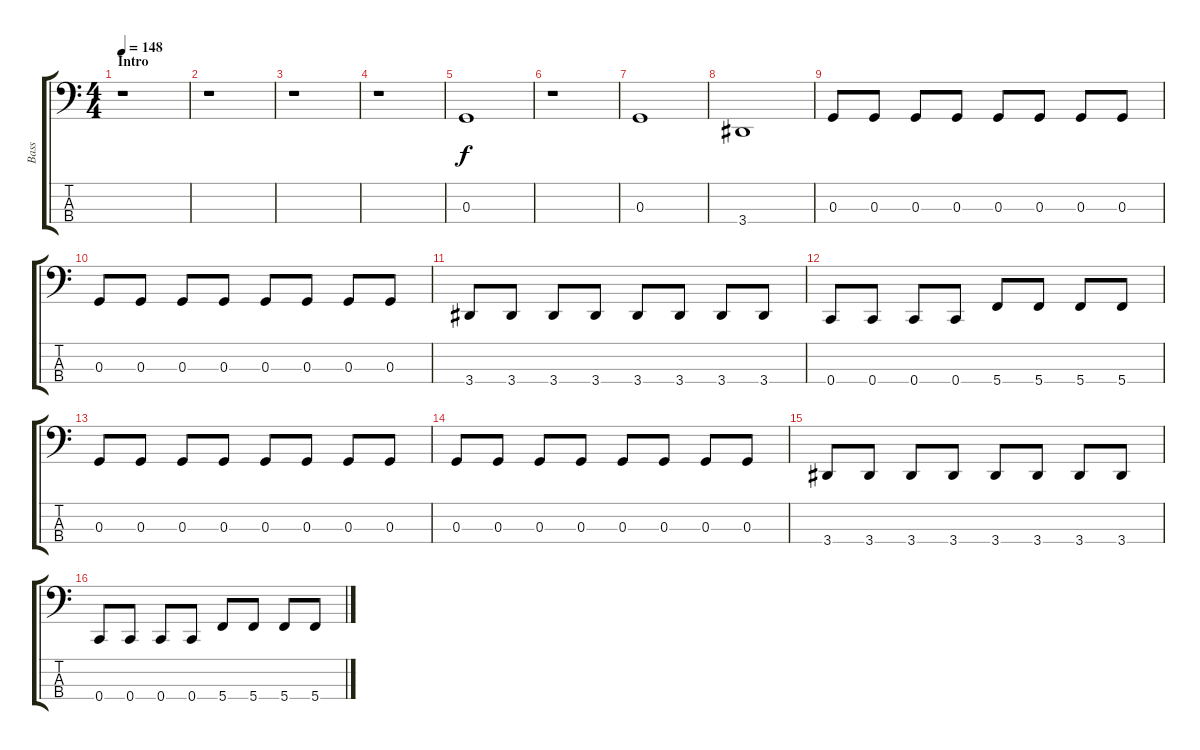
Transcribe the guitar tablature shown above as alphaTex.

\track ("Bass" "Bass") {instrument electricbassfinger}
\staff {score tabs}
\tuning (F2 C2 G1 C1) {hide}
\ts (4 4)
\section ("" "Intro")
\tempo 148
\clef f4
\ks c
r.1{dy f instrument electricbassfinger} |
r.1 |
r.1 |
r.1 |
0.3.1 |
r.1 |
0.3.1 |
3.4.1 |
0.3.8 0.3.8 0.3.8 0.3.8 0.3.8 0.3.8 0.3.8 0.3.8 |
0.3.8 0.3.8 0.3.8 0.3.8 0.3.8 0.3.8 0.3.8 0.3.8 |
3.4.8 3.4.8 3.4.8 3.4.8 3.4.8 3.4.8 3.4.8 3.4.8 |
0.4.8 0.4.8 0.4.8 0.4.8 5.4.8 5.4.8 5.4.8 5.4.8 |
0.3.8 0.3.8 0.3.8 0.3.8 0.3.8 0.3.8 0.3.8 0.3.8 |
0.3.8 0.3.8 0.3.8 0.3.8 0.3.8 0.3.8 0.3.8 0.3.8 |
3.4.8 3.4.8 3.4.8 3.4.8 3.4.8 3.4.8 3.4.8 3.4.8 |
0.4.8 0.4.8 0.4.8 0.4.8 5.4.8 5.4.8 5.4.8 5.4.8
